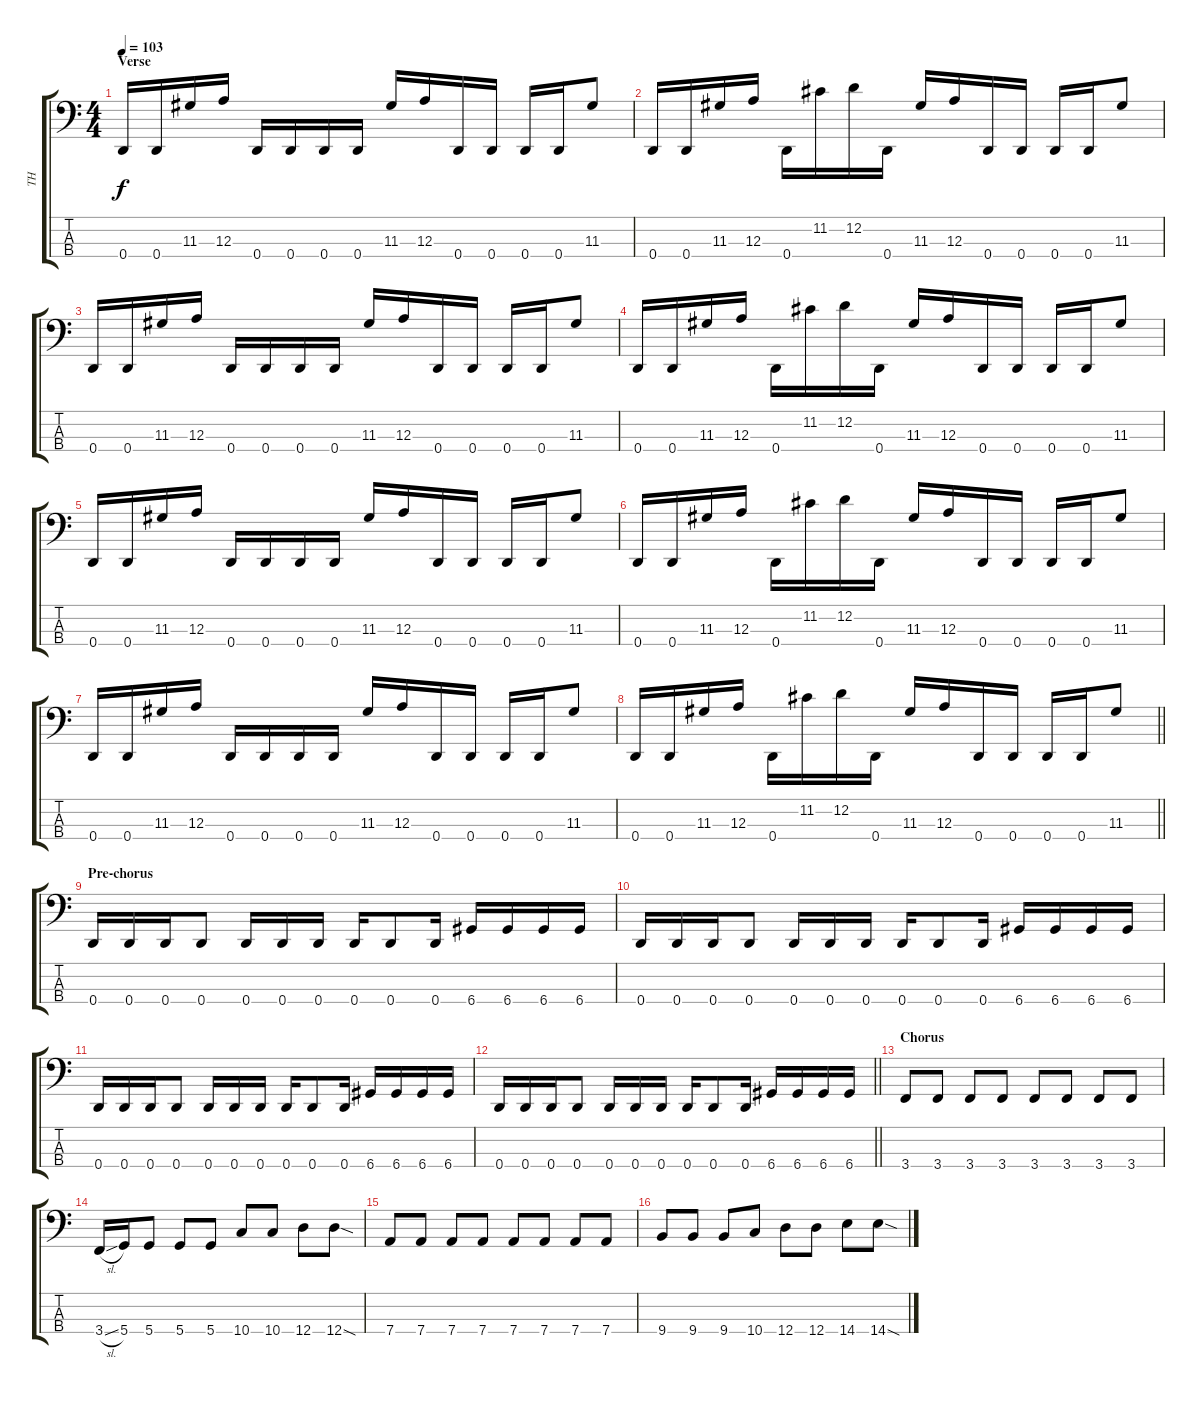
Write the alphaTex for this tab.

\track ("TH" "TH") {instrument electricbassfinger}
\staff {score tabs}
\tuning (G2 D2 A1 D1) {hide}
\ts (4 4)
\section ("" "Verse")
\tempo 103
\clef f4
\ks c
0.4.16{dy f} 0.4.16 11.3.16 12.3.16 0.4.16 0.4.16 0.4.16 0.4.16 11.3.16 12.3.16 0.4.16 0.4.16 0.4.16 0.4.16 11.3.8 |
0.4.16 0.4.16 11.3.16 12.3.16 0.4.16 11.2.16 12.2.16 0.4.16 11.3.16 12.3.16 0.4.16 0.4.16 0.4.16 0.4.16 11.3.8 |
0.4.16 0.4.16 11.3.16 12.3.16 0.4.16 0.4.16 0.4.16 0.4.16 11.3.16 12.3.16 0.4.16 0.4.16 0.4.16 0.4.16 11.3.8 |
0.4.16 0.4.16 11.3.16 12.3.16 0.4.16 11.2.16 12.2.16 0.4.16 11.3.16 12.3.16 0.4.16 0.4.16 0.4.16 0.4.16 11.3.8 |
0.4.16 0.4.16 11.3.16 12.3.16 0.4.16 0.4.16 0.4.16 0.4.16 11.3.16 12.3.16 0.4.16 0.4.16 0.4.16 0.4.16 11.3.8 |
0.4.16 0.4.16 11.3.16 12.3.16 0.4.16 11.2.16 12.2.16 0.4.16 11.3.16 12.3.16 0.4.16 0.4.16 0.4.16 0.4.16 11.3.8 |
0.4.16 0.4.16 11.3.16 12.3.16 0.4.16 0.4.16 0.4.16 0.4.16 11.3.16 12.3.16 0.4.16 0.4.16 0.4.16 0.4.16 11.3.8 |
\barLineRight lightlight
0.4.16 0.4.16 11.3.16 12.3.16 0.4.16 11.2.16 12.2.16 0.4.16 11.3.16 12.3.16 0.4.16 0.4.16 0.4.16 0.4.16 11.3.8 |
\section ("" "Pre-chorus")
0.4.16 0.4.16 0.4.16 0.4.8 0.4.16 0.4.16 0.4.16 0.4.16 0.4.8 0.4.16 6.4.16 6.4.16 6.4.16 6.4.16 |
0.4.16 0.4.16 0.4.16 0.4.8 0.4.16 0.4.16 0.4.16 0.4.16 0.4.8 0.4.16 6.4.16 6.4.16 6.4.16 6.4.16 |
0.4.16 0.4.16 0.4.16 0.4.8 0.4.16 0.4.16 0.4.16 0.4.16 0.4.8 0.4.16 6.4.16 6.4.16 6.4.16 6.4.16 |
\barLineRight lightlight
0.4.16 0.4.16 0.4.16 0.4.8 0.4.16 0.4.16 0.4.16 0.4.16 0.4.8 0.4.16 6.4.16 6.4.16 6.4.16 6.4.16 |
\section ("" "Chorus")
3.4.8 3.4.8 3.4.8 3.4.8 3.4.8 3.4.8 3.4.8 3.4.8 |
3.4{sl}.16 5.4.16 5.4.8 5.4.8 5.4.8 10.4.8 10.4.8 12.4.8 12.4{sod}.8 |
7.4.8 7.4.8 7.4.8 7.4.8 7.4.8 7.4.8 7.4.8 7.4.8 |
9.4.8 9.4.8 9.4.8 10.4.8 12.4.8 12.4.8 14.4.8 14.4{sod}.8
